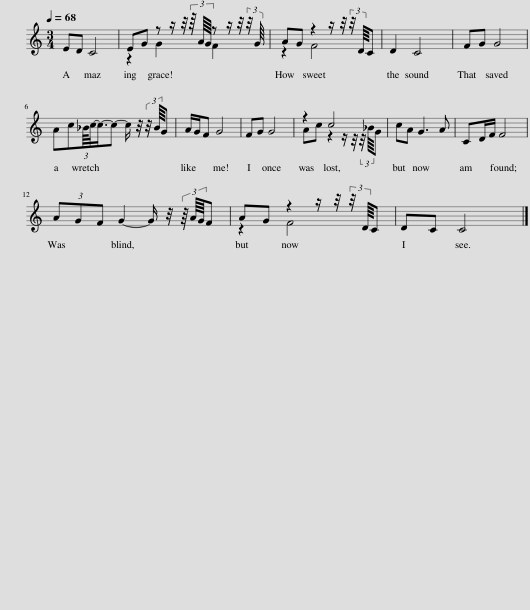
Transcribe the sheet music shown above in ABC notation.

X:1
%%score ( 1 2 )
L:1/8
Q:1/4=68
M:3/4
I:linebreak $
K:C
V:1 treble
V:2 treble
V:1
 ED C4 | EG z z/ z/4 (3z/8 A/8G/8 z z/ z/4 (3:2:2z/4 G/8 | AG z2 z/ z/4 (3:2:2z/4 D/8C | D2 C4 | FG G4 |$ %5
 Ac(3:2:2_B/8c/4-c3/4-c- c/ z/4 (3:2:2z/4 B/8G | A/G/F G4 | FG G4 | z2 c4 | cA G3 A | %10
 CD/F/ F4 |$ (3AGF G2- G/ z/4 (3z/8 A/8G/8F | AG z2 z/ z/4 (3:2:2z/4 D/8C | DC C4 |] %14
V:2
 x6 | z2 G2 F2 | z2 F4 | x6 | x6 |$ %5
 x6 | x6 | x6 | Ac z2 z/ z/4 (3:2:2z/4 _B/8G | x6 | %10
 x6 |$ x6 | z2 F4 | x6 |] %14
